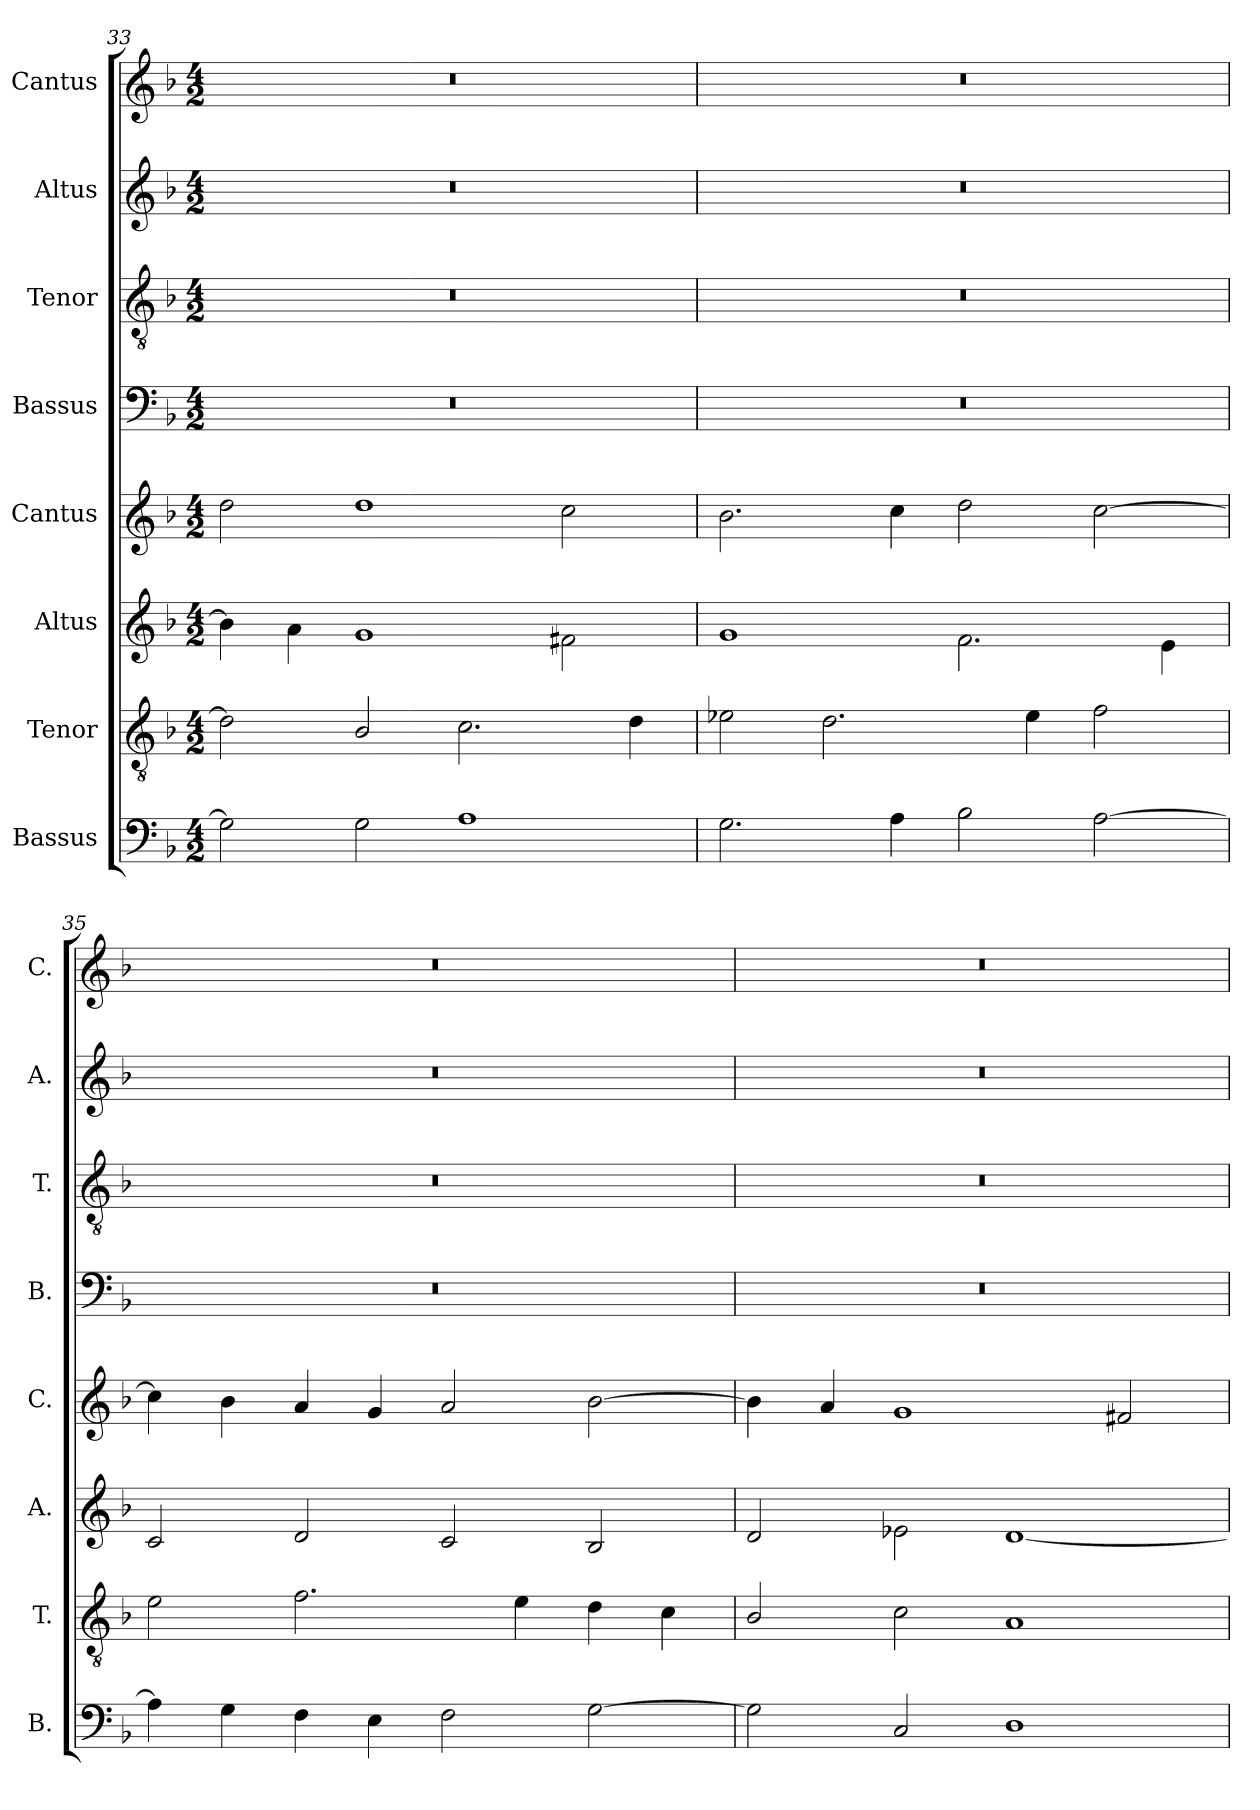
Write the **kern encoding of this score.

**kern	**kern	**kern	**kern	**kern	**kern	**kern	**kern
*part8	*part7	*part6	*part5	*part4	*part3	*part2	*part1
*staff8	*staff7	*staff6	*staff5	*staff4	*staff3	*staff2	*staff1
*I"Bassus	*I"Tenor	*I"Altus	*I"Cantus	*I"Bassus	*I"Tenor	*I"Altus	*I"Cantus
*I'B.	*I'T.	*I'A.	*I'C.	*I'B.	*I'T.	*I'A.	*I'C.
*clefF4	*clefGv2	*clefG2	*clefG2	*clefF4	*clefGv2	*clefG2	*clefG2
*k[b-]	*k[b-]	*k[b-]	*k[b-]	*k[b-]	*k[b-]	*k[b-]	*k[b-]
*M4/2	*M4/2	*M4/2	*M4/2	*M4/2	*M4/2	*M4/2	*M4/2
=33	=33	=33	=33	=33	=33	=33	=33
2G\]	2d\]	4b-\]	2dd\	0r	0r	0r	0r
.	.	4a\	.	.	.	.	.
2G\	2B-/	1g	1dd	.	.	.	.
1A	2.c\	.	.	.	.	.	.
.	.	2f#X\	2cc\	.	.	.	.
.	4d\	.	.	.	.	.	.
=34	=34	=34	=34	=34	=34	=34	=34
2.G\	2e-X\	1g	2.b-\	0r	0r	0r	0r
.	2.d\	.	.	.	.	.	.
4A\	.	.	4cc\	.	.	.	.
2B-\	.	2.f\	2dd\	.	.	.	.
.	4e-\	.	.	.	.	.	.
[2A\	2f\	.	[2cc\	.	.	.	.
.	.	4e\	.	.	.	.	.
=35	=35	=35	=35	=35	=35	=35	=35
4A\]	2e\	2c/	4cc\]	0r	0r	0r	0r
4G\	.	.	4b-\	.	.	.	.
4F\	2.f\	2d/	4a/	.	.	.	.
4E\	.	.	4g/	.	.	.	.
2F\	.	2c/	2a/	.	.	.	.
.	4e\	.	.	.	.	.	.
[2G\	4d\	2B-/	[2b-\	.	.	.	.
.	4c\	.	.	.	.	.	.
!!LO:LB:g=z
=36	=36	=36	=36	=36	=36	=36	=36
2G\]	2B-/	2d/	4b-\]	0r	0r	0r	0r
.	.	.	4a/	.	.	.	.
2C/	2c\	2e-X\	1g	.	.	.	.
1D	1A	[1d	.	.	.	.	.
.	.	.	2f#X/	.	.	.	.
=	=	=	=	=	=	=	=
*-	*-	*-	*-	*-	*-	*-	*-
